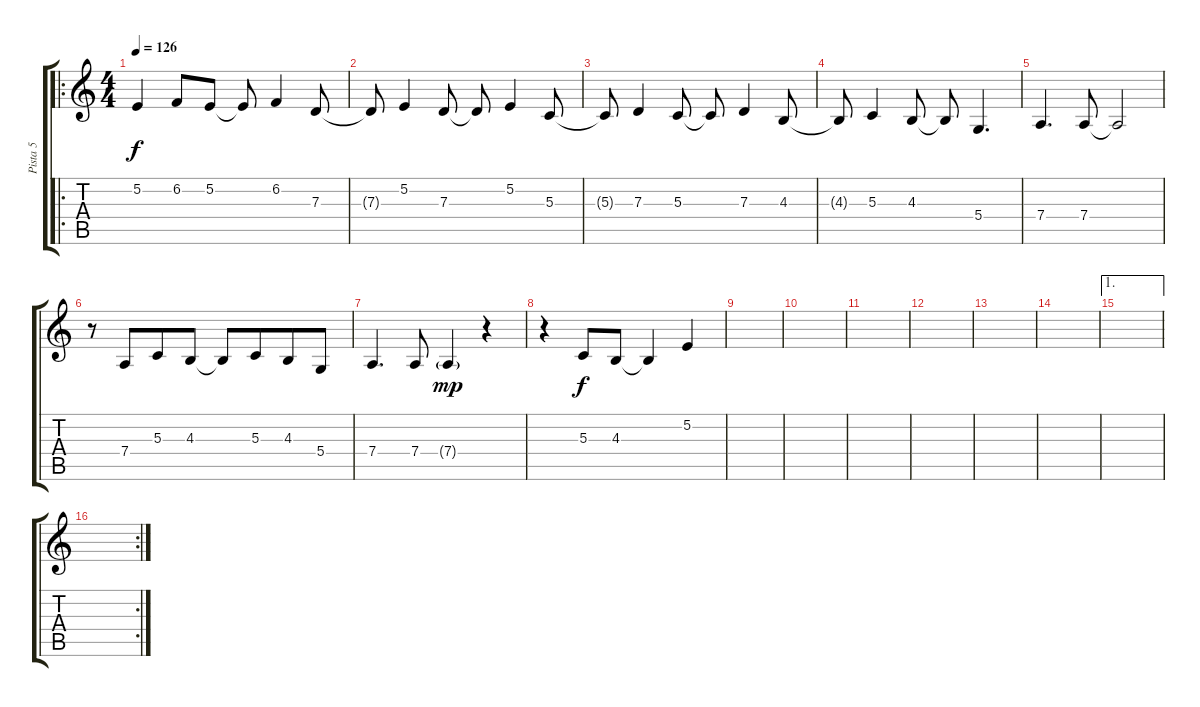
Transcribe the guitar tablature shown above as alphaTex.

\track ("Pista 5" "Pista 5") {instrument agogo}
\staff {score tabs}
\tuning (E4 B3 G3 D3 A2 E2) {hide}
\ro
\ts (4 4)
\tempo 126
\clef g2
\ks c
5.2.4{dy f} 6.2.8 5.2.8 5.2{t}.8 6.2.4 7.3.8 |
7.3{t}.8 5.2.4 7.3.8 7.3{t}.8 5.2.4 5.3.8 |
5.3{t}.8 7.3.4 5.3.8 5.3{t}.8 7.3.4 4.3.8 |
4.3{t}.8 5.3.4 4.3.8 4.3{t}.8 5.4.4{d} |
7.4.4{d} 7.4.8 7.4{t}.2 |
r.8 7.4.8{beam merge} 5.3.8{beam merge} 4.3.8 4.3{t}.8 5.3.8{beam merge} 4.3.8 5.4.8 |
7.4.4{d} 7.4.8 7.4{g}.4{dy mp} r.4 |
r.4 5.3.8{dy f} 4.3.8 4.3{t}.4 5.2.4 |
|
|
|
|
|
|
\ae 1
|
\rc 2
